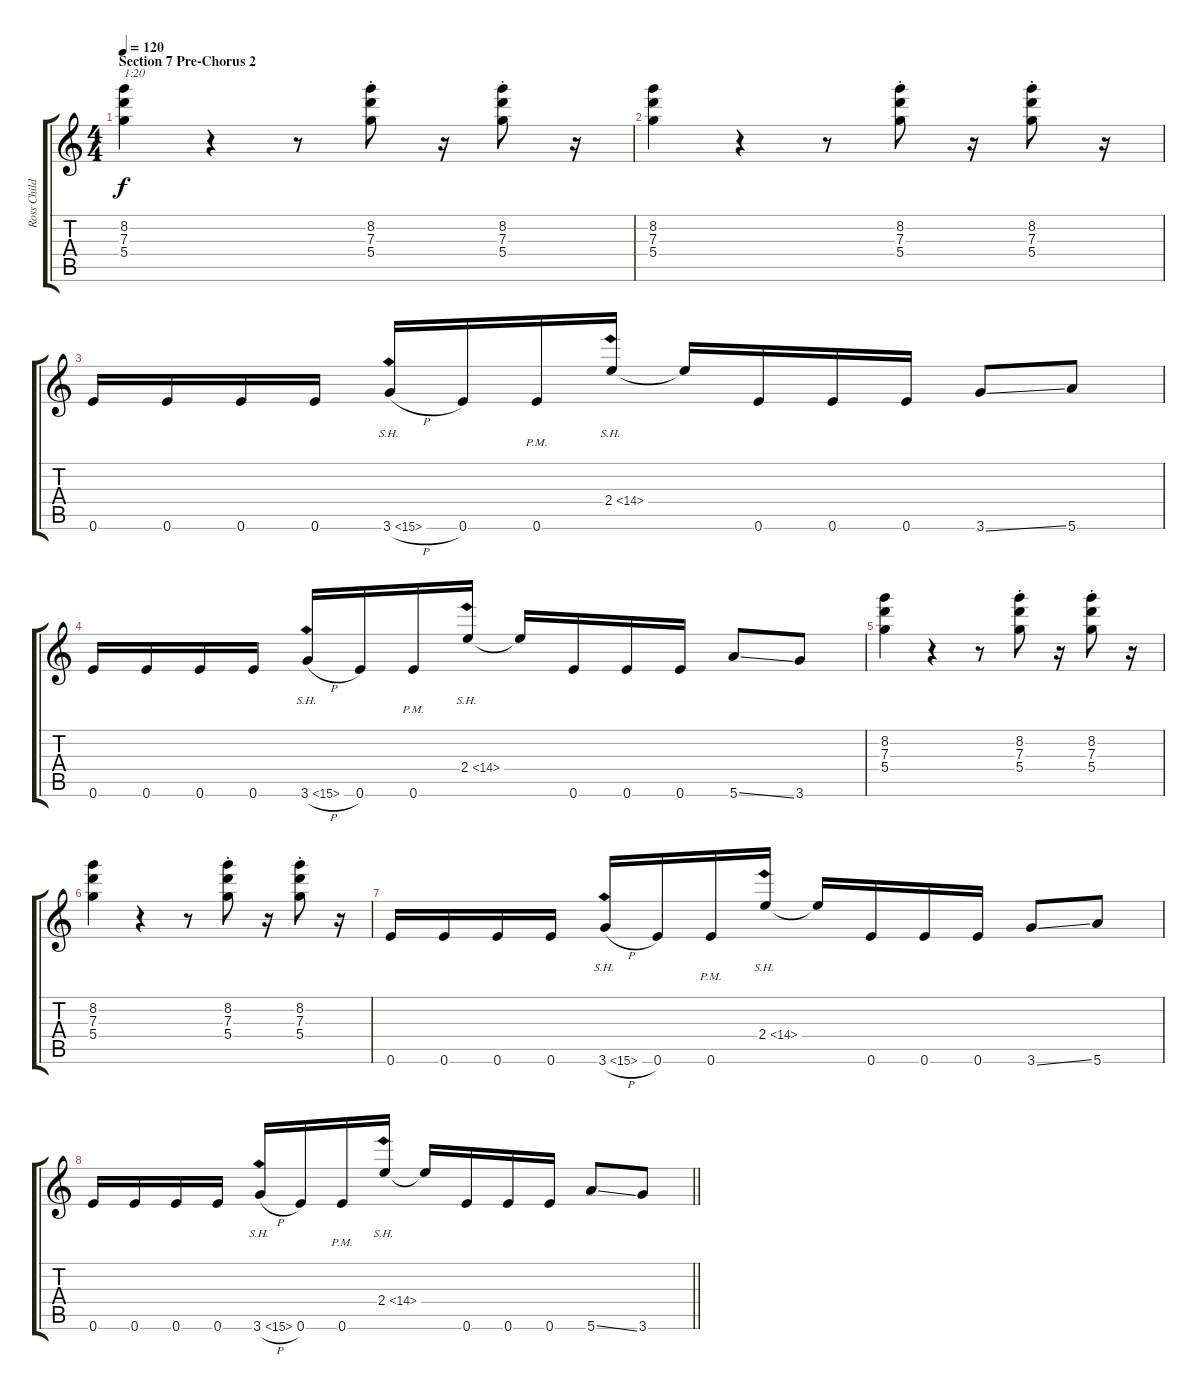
\track ("Ross Childress" "Ross Child") {instrument overdrivenguitar}
\staff {score tabs}
\tuning (E4 B3 G3 D3 A2 E2) {hide}
\ts (4 4)
\section ("" "Section 7 Pre-Chorus 2")
\tempo 120
\clef g2
\ks c
(8.2 7.3 5.4).4{ot 8vb txt "1:20" dy f volume 10} r.4{ot 8vb} r.8{ot 8vb} (8.2{st} 7.3{st} 5.4{st}).8{ot 8vb} r.16{ot 8vb} (8.2{st} 7.3{st} 5.4{st}).8{ot 8vb} r.16{ot 8vb} |
(8.2 7.3 5.4).4{ot 8vb} r.4{ot 8vb} r.8{ot 8vb} (8.2{st} 7.3{st} 5.4{st}).8{ot 8vb} r.16{ot 8vb} (8.2{st} 7.3{st} 5.4{st}).8{ot 8vb} r.16{ot 8vb} |
0.6.16{ot 8vb volume 8} 0.6.16{ot 8vb} 0.6.16{ot 8vb} 0.6.16{ot 8vb} 3.6{sh 12 h}.16{ot 8vb} 0.6.16{ot 8vb} 0.6{pm}.16{ot 8vb} 2.4{sh 12}.16{ot 8vb} 2.4{t}.16{ot 8vb} 0.6.16{ot 8vb} 0.6.16{ot 8vb} 0.6.16{ot 8vb} 3.6{ss}.8{ot 8vb} 5.6.8{ot 8vb} |
0.6.16{ot 8vb} 0.6.16{ot 8vb} 0.6.16{ot 8vb} 0.6.16{ot 8vb} 3.6{sh 12 h}.16{ot 8vb} 0.6.16{ot 8vb} 0.6{pm}.16{ot 8vb} 2.4{sh 12}.16{ot 8vb} 2.4{t}.16{ot 8vb} 0.6.16{ot 8vb} 0.6.16{ot 8vb} 0.6.16{ot 8vb} 5.6{ss}.8{ot 8vb} 3.6.8{ot 8vb} |
(8.2 7.3 5.4).4{ot 8vb volume 10} r.4{ot 8vb} r.8{ot 8vb} (8.2{st} 7.3{st} 5.4{st}).8{ot 8vb} r.16{ot 8vb} (8.2{st} 7.3{st} 5.4{st}).8{ot 8vb} r.16{ot 8vb} |
(8.2 7.3 5.4).4{ot 8vb} r.4{ot 8vb} r.8{ot 8vb} (8.2{st} 7.3{st} 5.4{st}).8{ot 8vb} r.16{ot 8vb} (8.2{st} 7.3{st} 5.4{st}).8{ot 8vb} r.16{ot 8vb} |
0.6.16{ot 8vb volume 8} 0.6.16{ot 8vb} 0.6.16{ot 8vb} 0.6.16{ot 8vb} 3.6{sh 12 h}.16{ot 8vb} 0.6.16{ot 8vb} 0.6{pm}.16{ot 8vb} 2.4{sh 12}.16{ot 8vb} 2.4{t}.16{ot 8vb} 0.6.16{ot 8vb} 0.6.16{ot 8vb} 0.6.16{ot 8vb} 3.6{ss}.8{ot 8vb} 5.6.8{ot 8vb} |
\barLineRight lightlight
0.6.16{ot 8vb} 0.6.16{ot 8vb} 0.6.16{ot 8vb} 0.6.16{ot 8vb} 3.6{sh 12 h}.16{ot 8vb} 0.6.16{ot 8vb} 0.6{pm}.16{ot 8vb} 2.4{sh 12}.16{ot 8vb} 2.4{t}.16{ot 8vb} 0.6.16{ot 8vb} 0.6.16{ot 8vb} 0.6.16{ot 8vb} 5.6{ss}.8{ot 8vb} 3.6.8{ot 8vb}
